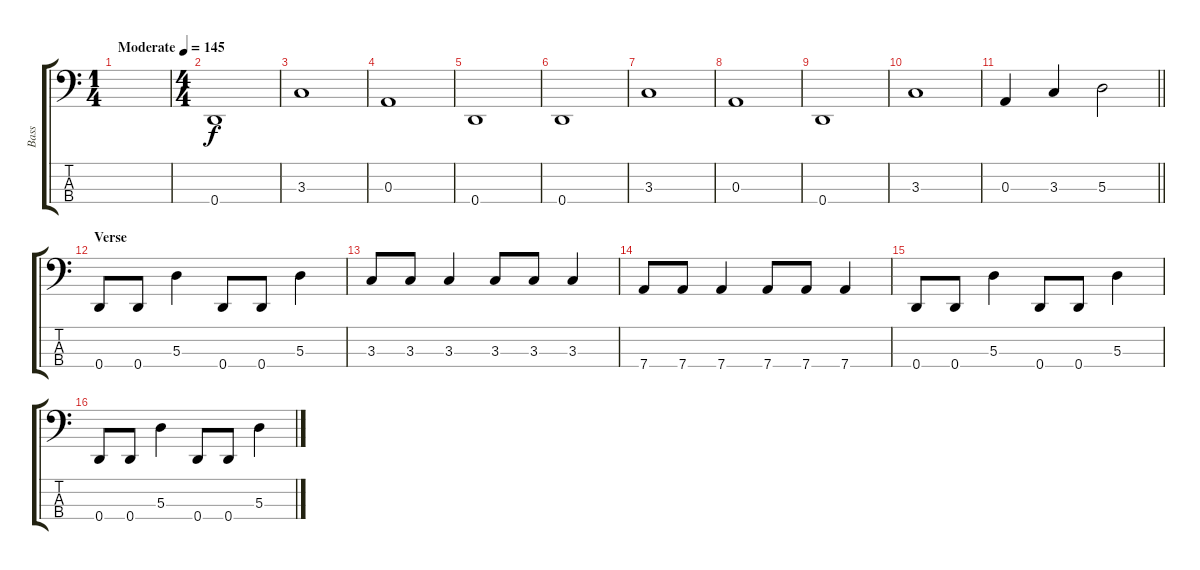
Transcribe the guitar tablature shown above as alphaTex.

\track ("Bass" "Bass") {instrument electricbassfinger}
\staff {score tabs}
\tuning (G2 D2 A1 D1) {hide}
\ts (1 4)
\tempo (145 "Moderate")
\clef f4
\ks c
|
\ts (4 4)
0.4.1 |
3.3.1 |
0.3.1 |
0.4.1 |
0.4.1 |
3.3.1 |
0.3.1 |
0.4.1 |
3.3.1 |
\barLineRight lightlight
0.3.4 3.3.4 5.3.2 |
\section ("" "Verse")
0.4.8 0.4.8 5.3.4 0.4.8 0.4.8 5.3.4 |
3.3.8 3.3.8 3.3.4 3.3.8 3.3.8 3.3.4 |
7.4.8 7.4.8 7.4.4 7.4.8 7.4.8 7.4.4 |
0.4.8 0.4.8 5.3.4 0.4.8 0.4.8 5.3.4 |
0.4.8 0.4.8 5.3.4 0.4.8 0.4.8 5.3.4
